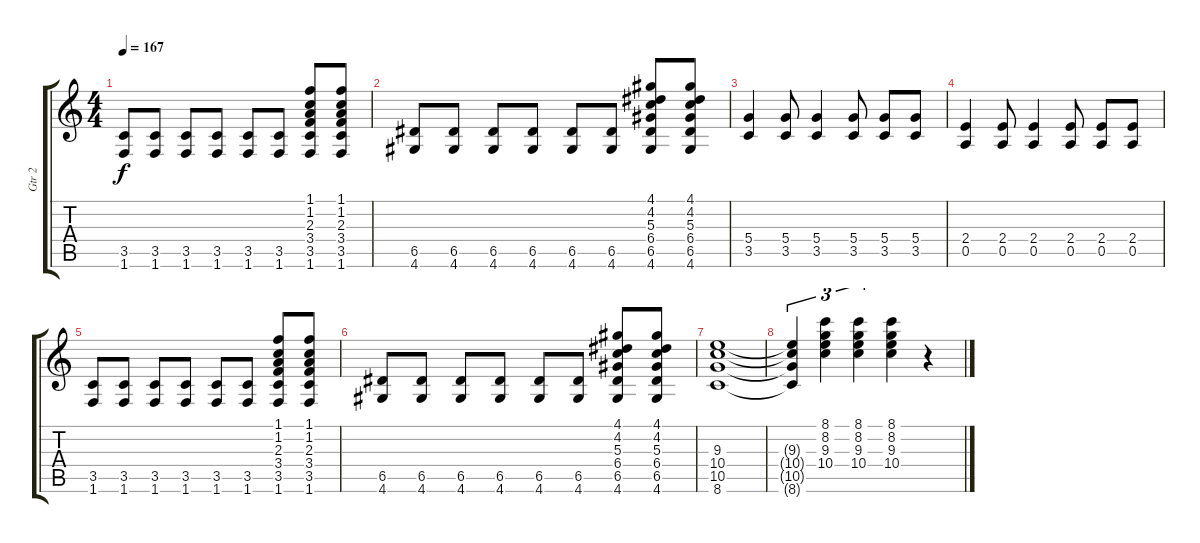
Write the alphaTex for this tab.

\track ("Gtr 2" "Gtr 2") {instrument distortionguitar}
\staff {score tabs}
\tuning (E4 B3 G3 D3 A2 E2) {hide}
\ts (4 4)
\tempo 167
\clef g2
\ks c
(3.5 1.6).8{dy f} (3.5 1.6).8 (3.5 1.6).8 (3.5 1.6).8 (3.5 1.6).8 (3.5 1.6).8 (1.1 1.2 2.3 3.4 3.5 1.6).8 (1.1 1.2 2.3 3.4 3.5 1.6).8 |
(6.5 4.6).8 (6.5 4.6).8 (6.5 4.6).8 (6.5 4.6).8 (6.5 4.6).8 (6.5 4.6).8 (4.1 4.2 5.3 6.4 6.5 4.6).8 (4.1 4.2 5.3 6.4 6.5 4.6).8 |
(5.4 3.5).4 (5.4 3.5).8 (5.4 3.5).4 (5.4 3.5).8 (5.4 3.5).8 (5.4 3.5).8 |
(2.4 0.5).4 (2.4 0.5).8 (2.4 0.5).4 (2.4 0.5).8 (2.4 0.5).8 (2.4 0.5).8 |
(3.5 1.6).8 (3.5 1.6).8 (3.5 1.6).8 (3.5 1.6).8 (3.5 1.6).8 (3.5 1.6).8 (1.1 1.2 2.3 3.4 3.5 1.6).8 (1.1 1.2 2.3 3.4 3.5 1.6).8 |
(6.5 4.6).8 (6.5 4.6).8 (6.5 4.6).8 (6.5 4.6).8 (6.5 4.6).8 (6.5 4.6).8 (4.1 4.2 5.3 6.4 6.5 4.6).8 (4.1 4.2 5.3 6.4 6.5 4.6).8 |
(9.3 10.4 10.5 8.6).1 |
(9.3{t} 10.4{t} 10.5{t} 8.6{t}).4{tu (3 2)} (8.1 8.2 9.3 10.4).4{tu (3 2)} (8.1 8.2 9.3 10.4).4{tu (3 2)} (8.1 8.2 9.3 10.4).4 r.4
